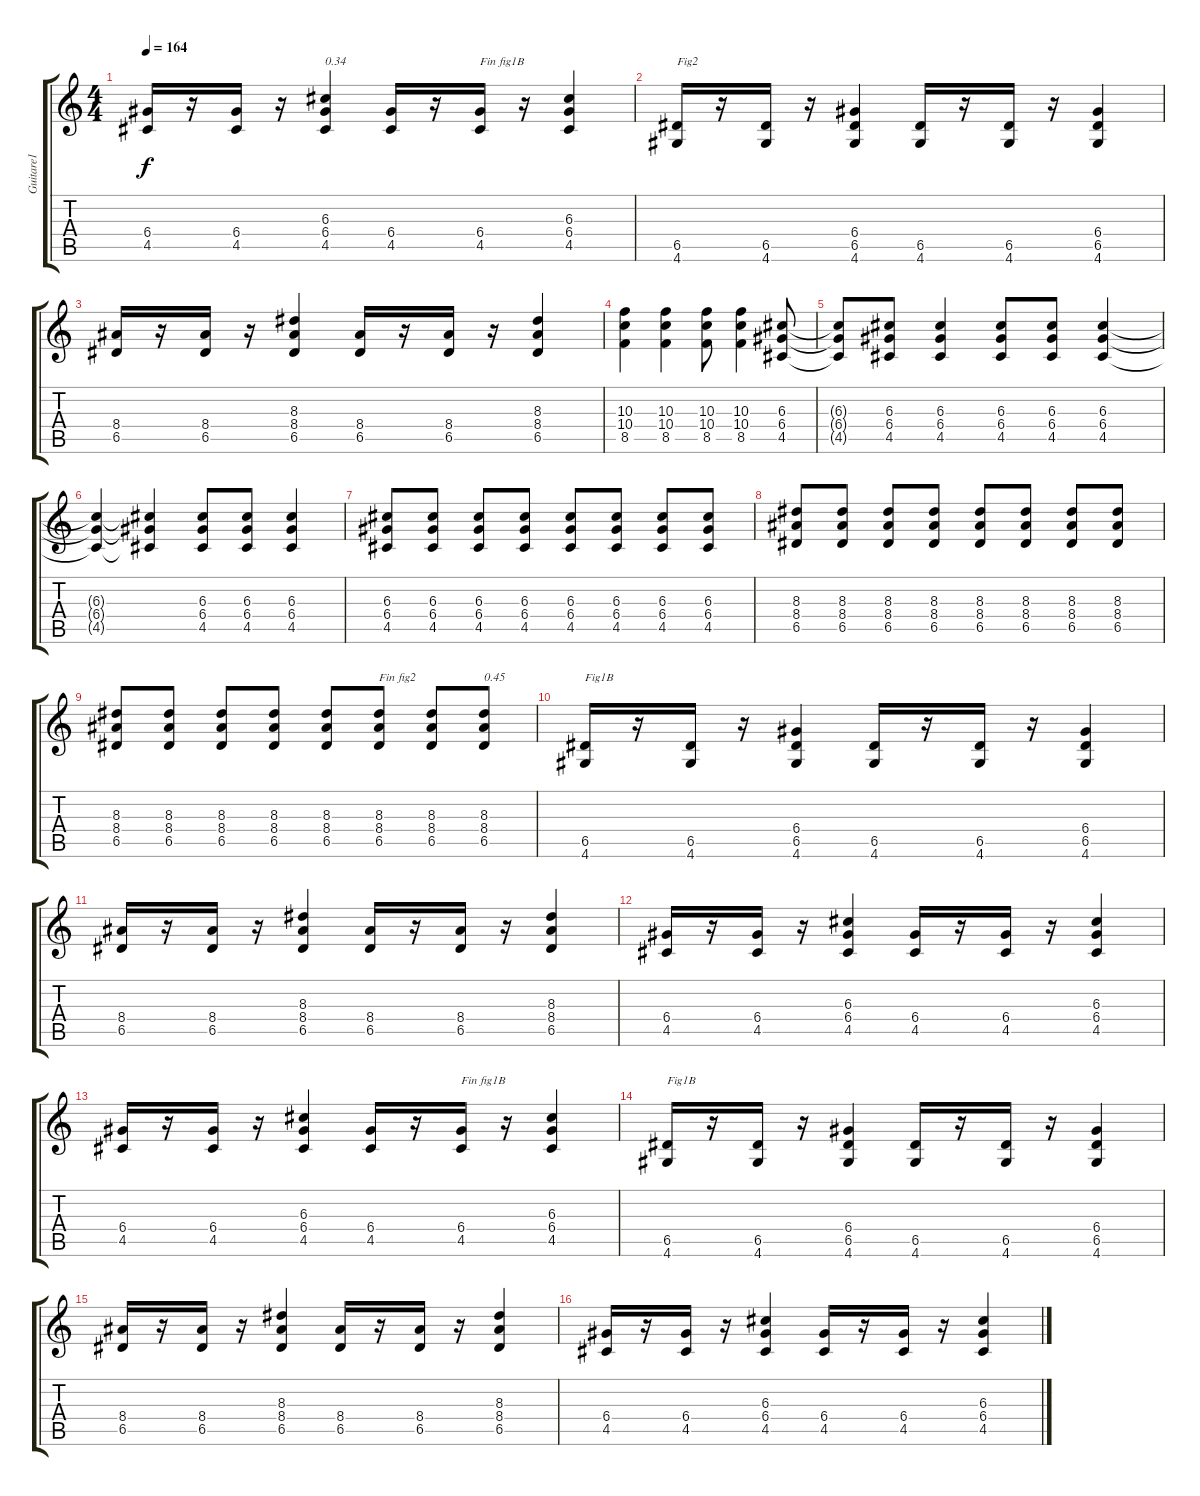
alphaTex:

\track ("Guitare1" "Guitare1") {instrument overdrivenguitar}
\staff {score tabs}
\tuning (E4 B3 G3 D3 A2 E2) {hide}
\ts (4 4)
\tempo 164
\clef g2
\ks c
(6.4 4.5).16{dy f} r.16 (6.4 4.5).16 r.16 (6.3 6.4 4.5).4{txt "0.34"} (6.4 4.5).16 r.16 (6.4 4.5).16{txt "Fin fig1B"} r.16 (6.3 6.4 4.5).4 |
(6.5 4.6).16{txt "Fig2"} r.16 (6.5 4.6).16 r.16 (6.4 6.5 4.6).4 (6.5 4.6).16 r.16 (6.5 4.6).16 r.16 (6.4 6.5 4.6).4 |
(8.4 6.5).16 r.16 (8.4 6.5).16 r.16 (8.3 8.4 6.5).4 (8.4 6.5).16 r.16 (8.4 6.5).16 r.16 (8.3 8.4 6.5).4 |
(10.3 10.4 8.5).4 (10.3 10.4 8.5).4 (10.3 10.4 8.5).8 (10.3 10.4 8.5).4 (6.3 6.4 4.5).8 |
(6.3{t} 6.4{t} 4.5{t}).8 (6.3 6.4 4.5).8 (6.3 6.4 4.5).4 (6.3 6.4 4.5).8 (6.3 6.4 4.5).8 (6.3 6.4 4.5).4 |
(6.3{t} 6.4{t} 4.5{t}).4 (6.3{t} 6.4{t} 4.5{t}).4 (6.3 6.4 4.5).8 (6.3 6.4 4.5).8 (6.3 6.4 4.5).4 |
(6.3 6.4 4.5).8 (6.3 6.4 4.5).8 (6.3 6.4 4.5).8 (6.3 6.4 4.5).8 (6.3 6.4 4.5).8 (6.3 6.4 4.5).8 (6.3 6.4 4.5).8 (6.3 6.4 4.5).8 |
(8.3 8.4 6.5).8 (8.3 8.4 6.5).8 (8.3 8.4 6.5).8 (8.3 8.4 6.5).8 (8.3 8.4 6.5).8 (8.3 8.4 6.5).8 (8.3 8.4 6.5).8 (8.3 8.4 6.5).8 |
(8.3 8.4 6.5).8 (8.3 8.4 6.5).8 (8.3 8.4 6.5).8 (8.3 8.4 6.5).8 (8.3 8.4 6.5).8 (8.3 8.4 6.5).8{txt "Fin fig2"} (8.3 8.4 6.5).8 (8.3 8.4 6.5).8{txt "0.45"} |
(6.5 4.6).16{txt "Fig1B"} r.16 (6.5 4.6).16 r.16 (6.4 6.5 4.6).4 (6.5 4.6).16 r.16 (6.5 4.6).16 r.16 (6.4 6.5 4.6).4 |
(8.4 6.5).16 r.16 (8.4 6.5).16 r.16 (8.3 8.4 6.5).4 (8.4 6.5).16 r.16 (8.4 6.5).16 r.16 (8.3 8.4 6.5).4 |
(6.4 4.5).16 r.16 (6.4 4.5).16 r.16 (6.3 6.4 4.5).4 (6.4 4.5).16 r.16 (6.4 4.5).16 r.16 (6.3 6.4 4.5).4 |
(6.4 4.5).16 r.16 (6.4 4.5).16 r.16 (6.3 6.4 4.5).4 (6.4 4.5).16 r.16 (6.4 4.5).16{txt "Fin fig1B"} r.16 (6.3 6.4 4.5).4 |
(6.5 4.6).16{txt "Fig1B"} r.16 (6.5 4.6).16 r.16 (6.4 6.5 4.6).4 (6.5 4.6).16 r.16 (6.5 4.6).16 r.16 (6.4 6.5 4.6).4 |
(8.4 6.5).16 r.16 (8.4 6.5).16 r.16 (8.3 8.4 6.5).4 (8.4 6.5).16 r.16 (8.4 6.5).16 r.16 (8.3 8.4 6.5).4 |
(6.4 4.5).16 r.16 (6.4 4.5).16 r.16 (6.3 6.4 4.5).4 (6.4 4.5).16 r.16 (6.4 4.5).16 r.16 (6.3 6.4 4.5).4
